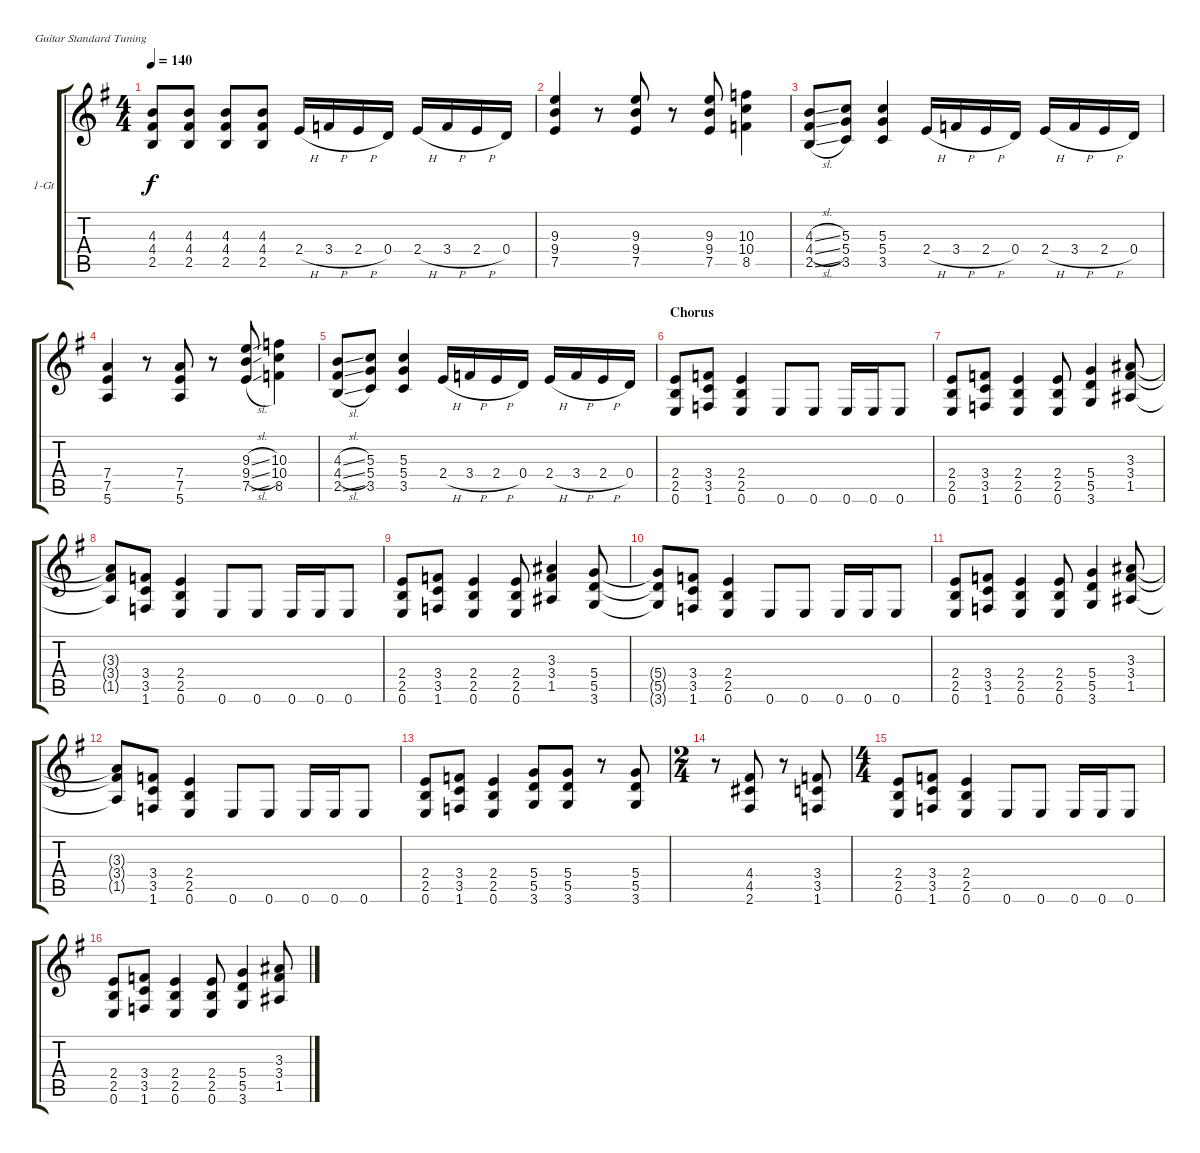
\bracketExtendMode groupsimilarinstruments
\firstSystemTrackNameOrientation horizontal
\otherSystemsTrackNameOrientation horizontal
\track ("1-Gt" "1-Gt") {instrument distortionguitar}
\staff {score tabs}
\tuning (E4 B3 G3 D3 A2 E2)
\ts (4 4)
\tempo 140
\clef g2
\scale
1.05549
\ks g
(4.3 4.4 2.5).8{dy f} (4.3 4.4 2.5).8 (4.3 4.4 2.5).8 (4.3 4.4 2.5).8 2.4{h}.16 3.4{h}.16 2.4{h}.16 0.4.16 2.4{h}.16 3.4{h}.16 2.4{h}.16 0.4.16 |
\scale
0.944515 (9.3 9.4 7.5).4 r.8 (9.3 9.4 7.5).8 r.8 (9.3 9.4 7.5).8 (10.3 10.4 8.5).4 |
\scale
1.05549 (4.3{sl} 4.4{sl} 2.5{sl}).8 (5.3 5.4 3.5).8 (5.3 5.4 3.5).4 2.4{h}.16 3.4{h}.16 2.4{h}.16 0.4.16 2.4{h}.16 3.4{h}.16 2.4{h}.16 0.4.16 |
\scale
0.944515 (7.4 7.5 5.6).4 r.8 (7.4 7.5 5.6).8 r.8 (9.3{sl} 9.4{sl} 7.5{sl}).8 (10.3 10.4 8.5).4 |
\scale
1.05549 (4.3{sl} 4.4{sl} 2.5{sl}).8 (5.3 5.4 3.5).8 (5.3 5.4 3.5).4 2.4{h}.16 3.4{h}.16 2.4{h}.16 0.4.16 2.4{h}.16 3.4{h}.16 2.4{h}.16 0.4.16 |
\section ("" "Chorus")
\scale
0.944515 (2.4 2.5 0.6).8 (3.4 3.5 1.6).8 (2.4 2.5 0.6).4 0.6.8 0.6.8 0.6.16 0.6.16 0.6.8 |
\scale
1.05549 (2.4 2.5 0.6).8 (3.4 3.5 1.6).8 (2.4 2.5 0.6).4 (2.4 2.5 0.6).8 (5.4 5.5 3.6).4 (3.3 3.4 1.5).8 |
\scale
0.944515 (3.3{t} 3.4{t} 1.5{t}).8 (3.4 3.5 1.6).8 (2.4 2.5 0.6).4 0.6.8 0.6.8 0.6.16 0.6.16 0.6.8 |
\scale
1.05549 (2.4 2.5 0.6).8 (3.4 3.5 1.6).8 (2.4 2.5 0.6).4 (2.4 2.5 0.6).8 (3.3 3.4 1.5).4 (5.4 5.5 3.6).8 |
\scale
0.944515 (5.4{t} 3.6{t} 5.5{t}).8 (3.4 3.5 1.6).8 (2.4 2.5 0.6).4 0.6.8 0.6.8 0.6.16 0.6.16 0.6.8 |
\scale
1.05549 (2.4 2.5 0.6).8 (3.4 3.5 1.6).8 (2.4 2.5 0.6).4 (2.4 2.5 0.6).8 (5.4 5.5 3.6).4 (3.3 3.4 1.5).8 |
\scale
0.944515 (3.3{t} 3.4{t} 1.5{t}).8 (3.4 3.5 1.6).8 (2.4 2.5 0.6).4 0.6.8 0.6.8 0.6.16 0.6.16 0.6.8 |
\scale
1.05549 (2.4 2.5 0.6).8 (3.4 3.5 1.6).8 (2.4 2.5 0.6).4 (5.4 5.5 3.6).8 (5.4 5.5 3.6).8 r.8 (5.4 5.5 3.6).8 |
\ts (2 4)
\scale
0.944515 r.8 (4.4 4.5 2.6).8 r.8 (3.4 3.5 1.6).8 |
\ts (4 4)
\scale
1.08575 (2.4 2.5 0.6).8 (3.4 3.5 1.6).8 (2.4 2.5 0.6).4 0.6.8 0.6.8 0.6.16 0.6.16 0.6.8 |
\scale
0.91425 (2.4 2.5 0.6).8 (3.4 3.5 1.6).8 (2.4 2.5 0.6).4 (2.4 2.5 0.6).8 (5.4 5.5 3.6).4 (3.3 3.4 1.5).8
